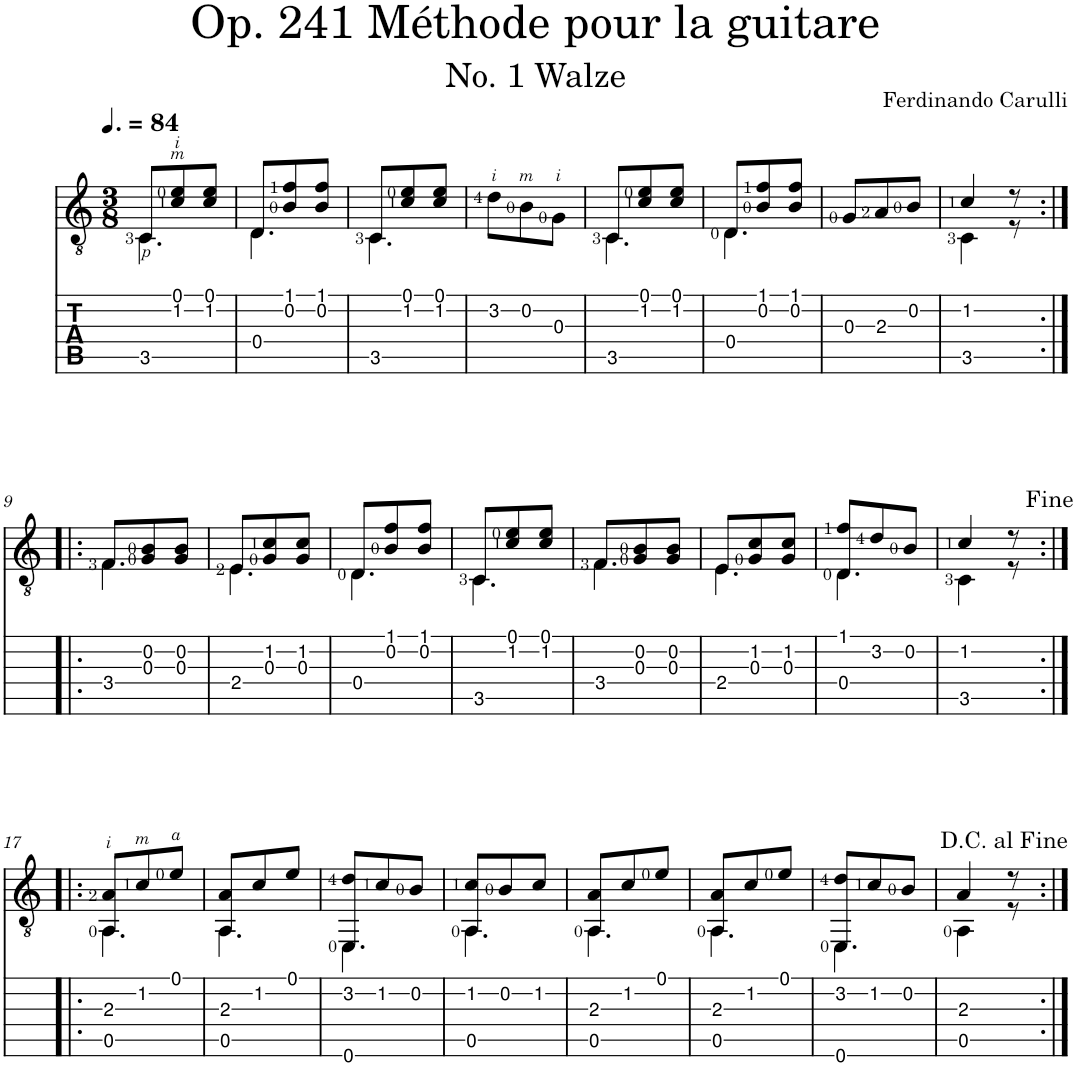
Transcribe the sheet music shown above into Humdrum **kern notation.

**kern	**kern
*part1	*part1
*staff2	*staff1
*I"Classical Guitar	*
*stria6	*
*	*clefGv2
*k[]	*k[]
*C:	*C:
*M3/8	*M3/8
*MM126	*MM126
=1	=1
*^	*^
8CL	4.C	8C</L	4.C\
8c\ 8e\	.	8c/ 8e/	.
8c\ 8e\J	.	8c/ 8e/J	.
=2	=2	=2	=2
8DL	4.D	8D/L	4.D\
8B\ 8f\	.	8B/ 8f/	.
8B\ 8f\J	.	8B/ 8f/J	.
=3	=3	=3	=3
8CL	4.C	8C/L	4.C\
8c\ 8e\	.	8c/ 8e/	.
8c\ 8e\J	.	8c/ 8e/J	.
*v	*v	*	*
*	*v	*v
=4	=4
8dL	8d\L
8B	8B\
8GJ	8G\J
=5	=5
*^	*^
8CL	4.C	8C/L	4.C\
8c\ 8e\	.	8c/ 8e/	.
8c\ 8e\J	.	8c/ 8e/J	.
=6	=6	=6	=6
8DL	4.D	8D/L	4.D\
8B\ 8f\	.	8B/ 8f/	.
8B\ 8f\J	.	8B/ 8f/J	.
*v	*v	*	*
*	*v	*v
=7	=7
8GL	8G/L
8A	8A/
8BJ	8B/J
=8	=8
*^	*^
4c	4C	4c/	4C\
8r	8r	8r	8r
!!LO:LB:g=z	!!
=9:|!|:	=9:|!|:	=9:|!|:	=9:|!|:
8FL	4.F	8F/L	4.F\
8G\ 8B\	.	8G/ 8B/	.
8G\ 8B\J	.	8G/ 8B/J	.
=10	=10	=10	=10
8EL	4.E	8E/L	4.E\
8G\ 8c\	.	8G/ 8c/	.
8G\ 8c\J	.	8G/ 8c/J	.
=11	=11	=11	=11
8DL	4.D	8D/L	4.D\
8B\ 8f\	.	8B/ 8f/	.
8B\ 8f\J	.	8B/ 8f/J	.
=12	=12	=12	=12
8CL	4.C	8C/L	4.C\
8c\ 8e\	.	8c/ 8e/	.
8c\ 8e\J	.	8c/ 8e/J	.
=13	=13	=13	=13
8FL	4.F	8F/L	4.F\
8G\ 8B\	.	8G/ 8B/	.
8G\ 8B\J	.	8G/ 8B/J	.
=14	=14	=14	=14
8EL	4.E	8E/L	4.E\
8G\ 8c\	.	8G/ 8c/	.
8G\ 8c\J	.	8G/ 8c/J	.
=15	=15	=15	=15
8D\ 8f\L	4.D	8D/ 8f/L	4.D\
8d	.	8d/	.
8BJ	.	8B/J	.
=16	=16	=16	=16
*k[]	*	*k[]	*
*a:	*	*a:	*
4c	4C	4c/	4C\
8r	8r	8r	8r
!!LO:LB:g=z	!!
=17:|!|:	=17:|!|:	=17:|!|:	=17:|!|:
8AA\ 8A\L	4.AA	8AA/ 8A/L	4.AA\
8c	.	8c/	.
8eJ	.	8e/J	.
=18	=18	=18	=18
8AA\ 8A\L	4.AA	8AA/ 8A/L	4.AA\
8c	.	8c/	.
8eJ	.	8e/J	.
=19	=19	=19	=19
8EE\ 8d\L	4.EE	8EE/ 8d/L	4.EE\
8c	.	8c/	.
8BJ	.	8B/J	.
=20	=20	=20	=20
8AA\ 8c\L	4.AA	8AA/ 8c/L	4.AA\
8B	.	8B/	.
8cJ	.	8c/J	.
=21	=21	=21	=21
8AA\ 8A\L	4.AA	8AA/ 8A/L	4.AA\
8c	.	8c/	.
8eJ	.	8e/J	.
=22	=22	=22	=22
8AA\ 8A\L	4.AA	8AA/ 8A/L	4.AA\
8c	.	8c/	.
8eJ	.	8e/J	.
=23	=23	=23	=23
8EE\ 8d\L	4.EE	8EE/ 8d/L	4.EE\
8c	.	8c/	.
8BJ	.	8B/J	.
=24	=24	=24	=24
4A	4AA	4A/	4AA\
8r	8r	8r	8r
*v	*v	*	*
*	*v	*v
=:|!	=:|!
*-	*-
